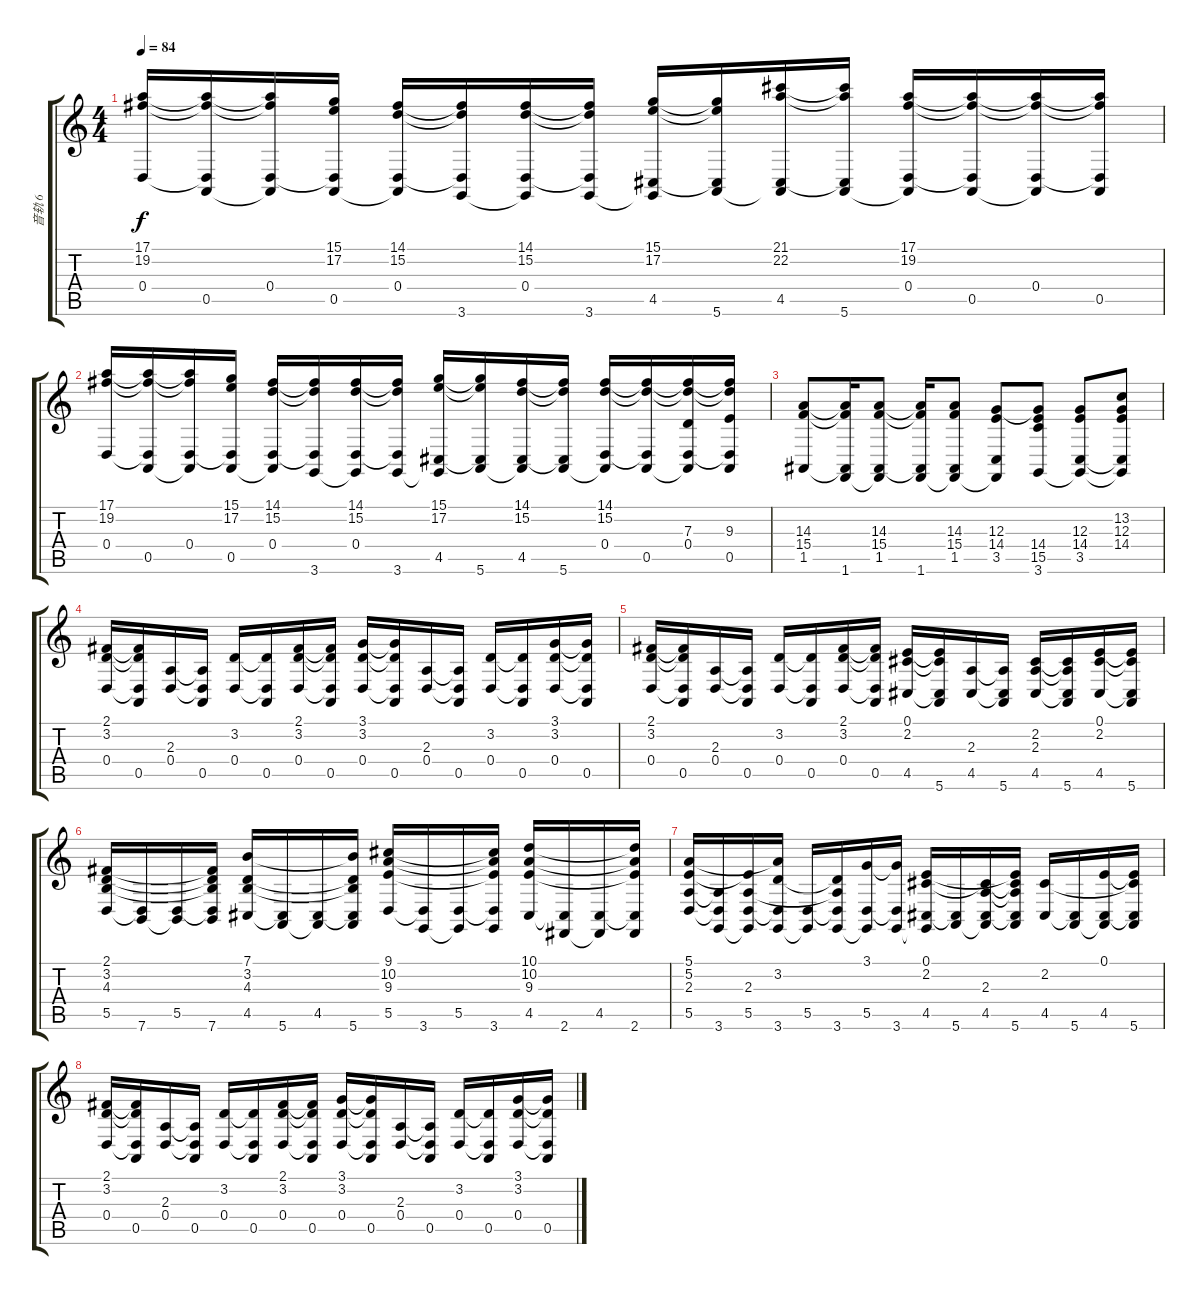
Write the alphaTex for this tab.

\track ("音轨 6" "音轨 6") {instrument brightacousticpiano}
\staff {score tabs}
\tuning (E4 B3 G3 D3 A2 E2) {hide}
\ts (4 4)
\tempo 84
\clef g2
\ks c
(17.1 19.2 0.4).16{dy f} (17.1{t} 19.2{t} 0.4{t} 0.5).16 (17.1{t} 19.2{t} 0.4 0.5{t}).16 (15.1 17.2 0.4{t} 0.5).16 (14.1 15.2 0.4 0.5{t}).16 (14.1{t} 15.2{t} 0.4{t} 3.6).16 (14.1 15.2 0.4 3.6{t}).16 (14.1{t} 15.2{t} 0.4{t} 3.6).16 (15.1 17.2 4.5 3.6{t}).16 (15.1{t} 17.2{t} 4.5{t} 5.6).16 (21.1 22.2 4.5 5.6{t}).16 (21.1{t} 22.2{t} 4.5{t} 5.6).16 (17.1 19.2 0.4 5.6{t}).16 (17.1{t} 19.2{t} 0.4{t} 0.5).16 (17.1{t} 19.2{t} 0.4 0.5{t}).16 (17.1{t} 19.2{t} 0.4{t} 0.5).16 |
(17.1 19.2 0.4).16 (17.1{t} 19.2{t} 0.4{t} 0.5).16 (17.1{t} 19.2{t} 0.4 0.5{t}).16 (15.1 17.2 0.4{t} 0.5).16 (14.1 15.2 0.4 0.5{t}).16 (14.1{t} 15.2{t} 0.4{t} 3.6).16 (14.1 15.2 0.4 3.6{t}).16 (14.1{t} 15.2{t} 0.4{t} 3.6).16 (15.1 17.2 4.5 3.6{t}).16 (15.1{t} 17.2{t} 4.5{t} 5.6).16 (14.1 15.2 4.5 5.6{t}).16 (14.1{t} 15.2{t} 4.5{t} 5.6).16 (14.1 15.2 0.4 5.6{t}).16 (14.1{t} 15.2{t} 0.4{t} 0.5).16 (14.1{t} 15.2{t} 7.3 0.4 0.5{t}).16 (14.1{t} 15.2{t} 9.3 0.4{t} 0.5).16 |
(14.3 15.4 1.5).8 (14.3{t} 15.4{t} 1.5{t} 1.6).16 (14.3 15.4 1.5 1.6{t}).8 (14.3{t} 15.4{t} 1.5{t} 1.6).16 (14.3 15.4 1.5 1.6{t}).8 (12.3 14.4 3.5 1.6{t}).8 (12.3{t} 14.4 15.5 3.6).8 (12.3 14.4 3.5 3.6{t}).8 (13.2 12.3 14.4 3.5{t} 3.6{t}).8 |
(2.1 3.2 0.4).16 (2.1{t} 3.2{t} 0.4{t} 0.5).16 (2.3 0.4).16 (2.3{t} 0.4{t} 0.5).16 (3.2 0.4).16 (3.2{t} 0.4{t} 0.5).16 (2.1 3.2 0.4).16 (2.1{t} 3.2{t} 0.4{t} 0.5).16 (3.1 3.2 0.4).16 (3.1{t} 3.2{t} 0.4{t} 0.5).16 (2.3 0.4).16 (2.3{t} 0.4{t} 0.5).16 (3.2 0.4).16 (3.2{t} 0.4{t} 0.5).16 (3.1 3.2 0.4).16 (3.1{t} 3.2{t} 0.4{t} 0.5).16 |
(2.1 3.2 0.4).16 (2.1{t} 3.2{t} 0.4{t} 0.5).16 (2.3 0.4).16 (2.3{t} 0.4{t} 0.5).16 (3.2 0.4).16 (3.2{t} 0.4{t} 0.5).16 (2.1 3.2 0.4).16 (2.1{t} 3.2{t} 0.4{t} 0.5).16 (0.1 2.2 4.5).16 (0.1{t} 2.2{t} 4.5{t} 5.6).16 (2.3 4.5).16 (2.3{t} 4.5{t} 5.6).16 (2.2 2.3 4.5).16 (2.2{t} 2.3{t} 4.5{t} 5.6).16 (0.1 2.2 4.5).16 (0.1{t} 2.2{t} 4.5{t} 5.6).16 |
(2.1 3.2 4.3 5.5).16 (5.5{t} 7.6).16 (5.5 7.6{t}).16 (2.1{t} 3.2{t} 4.3{t} 5.5{t} 7.6).16 (7.1 3.2 4.3 4.5).16 (4.5{t} 5.6).16 (4.5 5.6{t}).16 (7.1{t} 3.2{t} 4.3{t} 4.5{t} 5.6).16 (9.1 10.2 9.3 5.5).16 (5.5{t} 3.6).16 (5.5 3.6{t}).16 (9.1{t} 10.2{t} 9.3{t} 5.5{t} 3.6).16 (10.1 10.2 9.3 4.5).16 (4.5{t} 2.6).16 (4.5 2.6{t}).16 (10.1{t} 10.2{t} 9.3{t} 4.5{t} 2.6).16 |
(5.1 5.2 2.3 5.5).16 (2.3{t} 5.5{t} 3.6).16 (5.2{t} 2.3 5.5 3.6{t}).16 (5.1{t} 3.2 5.5{t} 3.6).16 (5.5 3.6{t}).16 (3.2{t} 2.3{t} 5.5{t} 3.6).16 (3.1 5.5 3.6{t}).16 (3.1{t} 5.5{t} 3.6).16 (0.1 2.2 4.5 3.6{t}).16 (4.5{t} 5.6).16 (2.2{t} 2.3 4.5 5.6{t}).16 (0.1{t} 2.2{t} 2.3{t} 4.5{t} 5.6).16 (2.2 4.5).16 (4.5{t} 5.6).16 (0.1 4.5 5.6{t}).16 (0.1{t} 2.2{t} 4.5{t} 5.6).16 |
(2.1 3.2 0.4).16 (2.1{t} 3.2{t} 0.4{t} 0.5).16 (2.3 0.4).16 (2.3{t} 0.4{t} 0.5).16 (3.2 0.4).16 (3.2{t} 0.4{t} 0.5).16 (2.1 3.2 0.4).16 (2.1{t} 3.2{t} 0.4{t} 0.5).16 (3.1 3.2 0.4).16 (3.1{t} 3.2{t} 0.4{t} 0.5).16 (2.3 0.4).16 (2.3{t} 0.4{t} 0.5).16 (3.2 0.4).16 (3.2{t} 0.4{t} 0.5).16 (3.1 3.2 0.4).16 (3.1{t} 3.2{t} 0.4{t} 0.5).16
